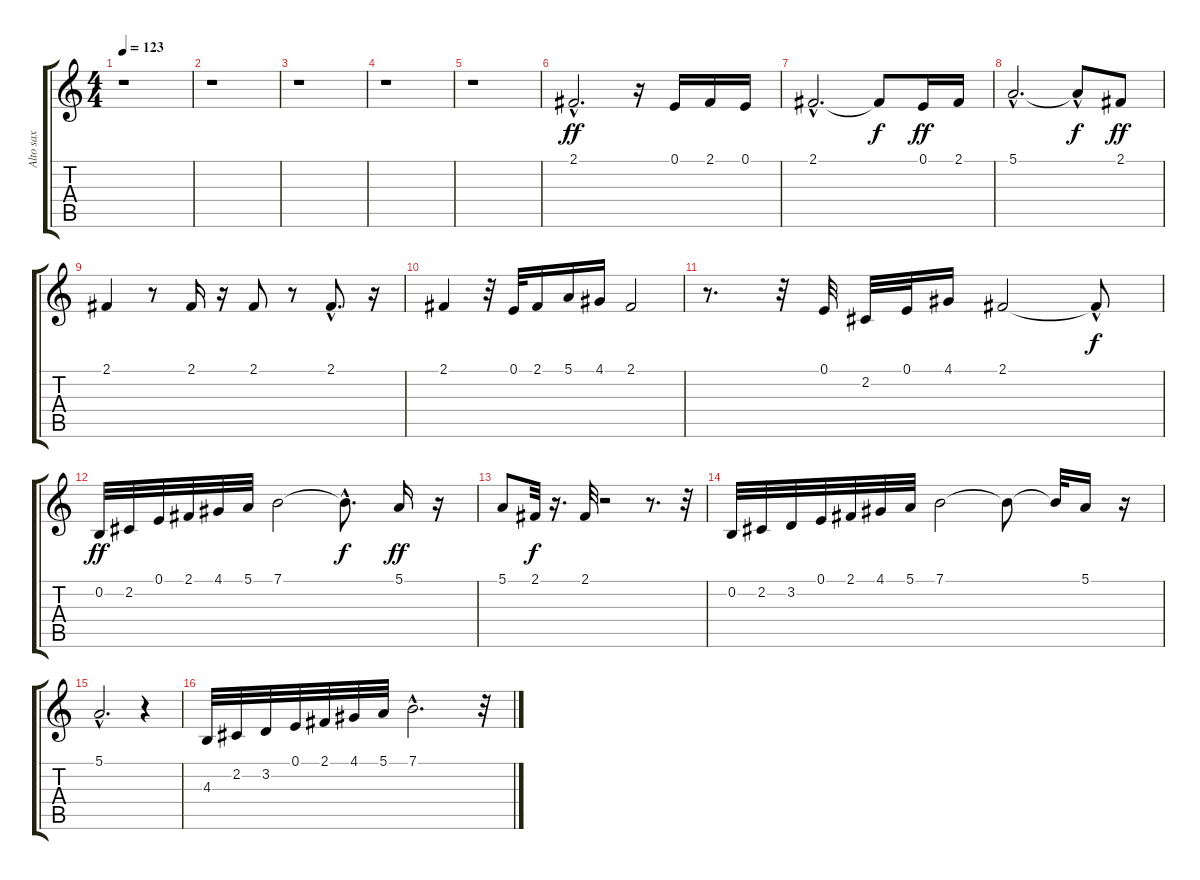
\track ("Alto sax            " "Alto sax  ") {instrument altosax}
\staff {score tabs}
\tuning (E4 B3 G3 D3 A2 E2) {hide}
\ts (4 4)
\tempo 123
\clef g2
\ks c
r.1{dy ff} |
r.1 |
r.1 |
r.1 |
r.1 |
2.1{hac}.2{d} r.16 0.1.16 2.1.16 0.1.16 |
2.1{hac}.2{d} 2.1{t}.8{dy f} 0.1.16{dy ff} 2.1.16 |
5.1{hac}.2{d} 5.1{hac t}.8{dy f} 2.1.8{dy ff} |
2.1.4 r.8 2.1.16 r.16 2.1.8 r.8 2.1{hac}.8{d} r.16 |
2.1.4 r.32 0.1.32 2.1.16 5.1.16 4.1.16 2.1.2 |
r.8{d} r.32 0.1.32 2.2.32 0.1.32 4.1.16 2.1.2 2.1{hac t}.8{dy f} |
0.2.32{dy ff} 2.2.32 0.1.32 2.1.32 4.1.32 5.1.32 7.1.2 7.1{hac t}.8{d dy f} 5.1.16{dy ff} r.16 |
5.1.8 2.1.32{dy f} r.16{d} 2.1.32 r.2 r.8{d} r.32 |
0.2.32 2.2.32 3.2.32 0.1.32 2.1.32 4.1.32 5.1.32 7.1.2 7.1{t}.8 7.1{t}.32 5.1.16 r.16 |
5.1{hac}.2{d} r.4 |
4.3.32 2.2.32 3.2.32 0.1.32 2.1.32 4.1.32 5.1.32 7.1{hac}.2{d} r.32
